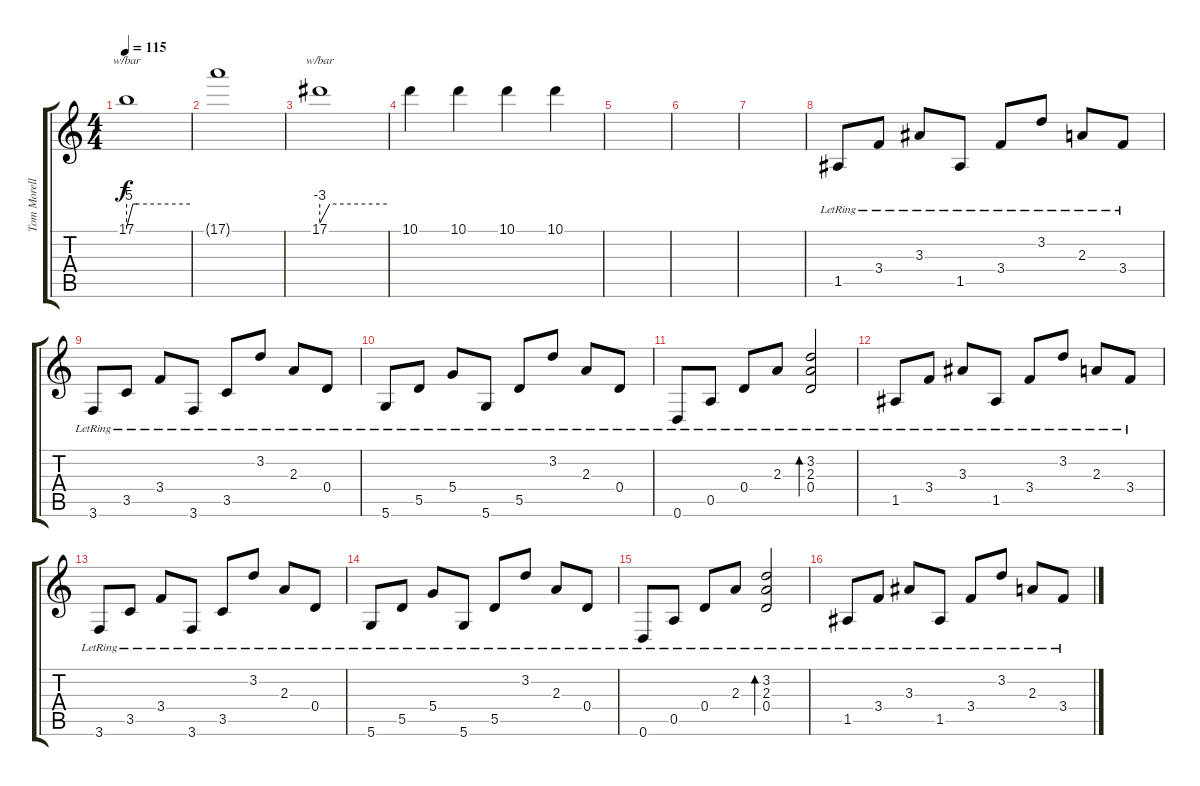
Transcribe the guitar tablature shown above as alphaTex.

\track ("Tom Morello - Clean" "Tom Morell") {instrument electricguitarclean}
\staff {score tabs}
\tuning (E4 B3 G3 D3 A2 D2) {hide}
\ts (4 4)
\tempo 115
\clef g2
\ks c
17.1.1{tbe (custom default 0 -20 6 0 10 0 60 0) dy f instrument overdrivenguitar} |
17.1{t}.1 |
17.1.1{tbe (custom default 0 -12 9 0 60 0)} |
10.1.4 10.1.4 10.1.4 10.1.4 |
|
|
|
1.5{lr}.8{instrument electricguitarclean} 3.4{lr}.8 3.3{lr}.8 1.5{lr}.8 3.4{lr}.8 3.2{lr}.8 2.3{lr}.8 3.4{lr}.8 |
3.6{lr}.8 3.5{lr}.8 3.4{lr}.8 3.6{lr}.8 3.5{lr}.8 3.2{lr}.8 2.3{lr}.8 0.4{lr}.8 |
5.6{lr}.8 5.5{lr}.8 5.4{lr}.8 5.6{lr}.8 5.5{lr}.8 3.2{lr}.8 2.3{lr}.8 0.4{lr}.8 |
0.6{lr}.8 0.5{lr}.8 0.4{lr}.8 2.3{lr}.8 (3.2{lr} 2.3{lr} 0.4).2{bd 120} |
1.5{lr}.8 3.4{lr}.8 3.3{lr}.8 1.5{lr}.8 3.4{lr}.8 3.2{lr}.8 2.3{lr}.8 3.4{lr}.8 |
3.6{lr}.8 3.5{lr}.8 3.4{lr}.8 3.6{lr}.8 3.5{lr}.8 3.2{lr}.8 2.3{lr}.8 0.4{lr}.8 |
5.6{lr}.8 5.5{lr}.8 5.4{lr}.8 5.6{lr}.8 5.5{lr}.8 3.2{lr}.8 2.3{lr}.8 0.4{lr}.8 |
0.6{lr}.8 0.5{lr}.8 0.4{lr}.8 2.3{lr}.8 (3.2{lr} 2.3{lr} 0.4).2{bd 120} |
1.5{lr}.8 3.4{lr}.8 3.3{lr}.8 1.5{lr}.8 3.4{lr}.8 3.2{lr}.8 2.3{lr}.8 3.4{lr}.8
